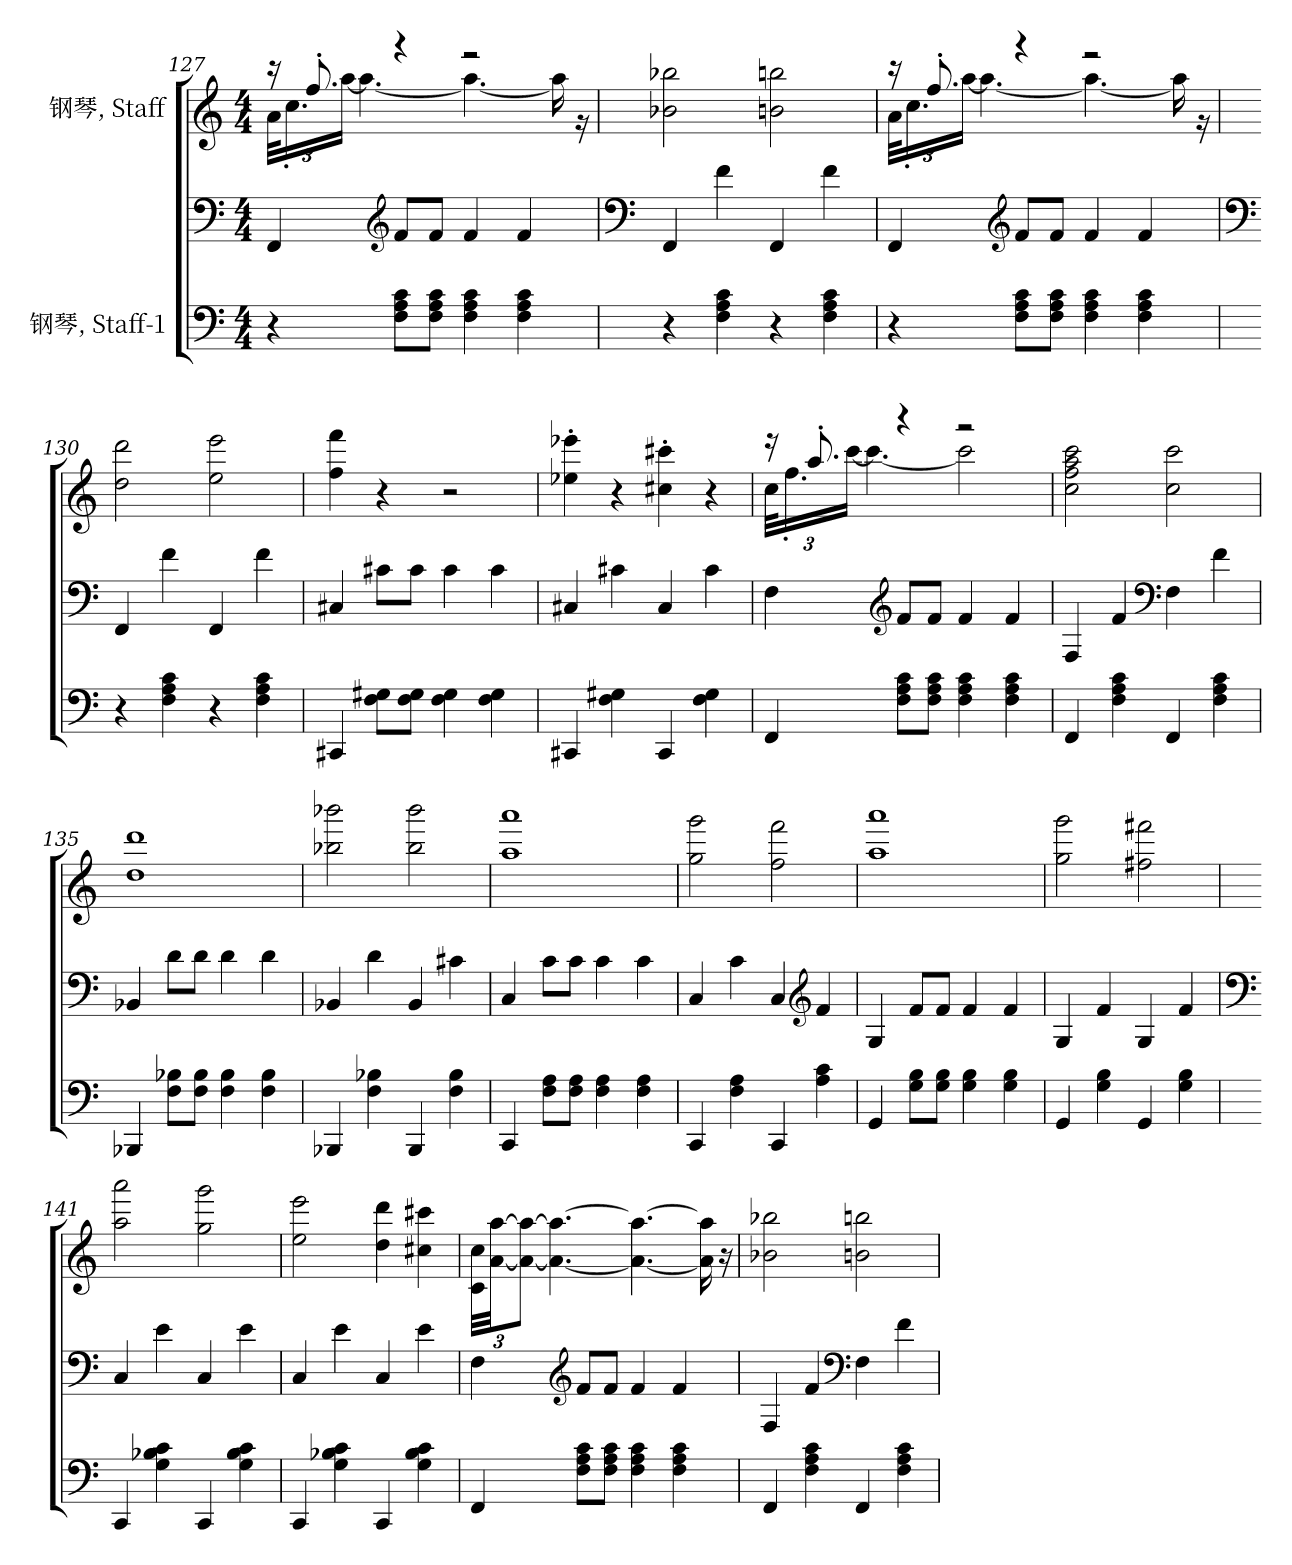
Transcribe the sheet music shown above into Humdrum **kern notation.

**kern	**kern	**kern
*part2	*part2	*part1
*staff3	*staff2	*staff1
*I"钢琴, Staff-1	*	*I"钢琴, Staff
!!LO:LB:g=z
*clefF4	*clefF4	*clefG2
*k[]	*k[]	*k[]
*M4/4	*M4/4	*M4/4
*MM200	*MM200	*MM200
=127	=127	=127
*	*	*^
*	*	*	*Xbrackettup
4r	4FF/	16r	48a\KLL
.	.	.	24.cc'\
.	.	8.ff'/	.
.	.	.	[24aa\JJ
.	.	.	4.aa\_
*	*clefG2	*	*
8F\ 8A\ 8c\L	8f/L	4r	.
8F\ 8A\ 8c\J	8f/J	.	.
4F\ 4A\ 4c\	4f/	2r	4.aa\_
4F\ 4A\ 4c\	4f/	.	.
.	.	.	16aa\]
.	.	.	16r
*	*	*v	*v
=128	=128	=128
*	*clefF4	*
4r	4FF/	2b-X\ 2bb-X\
4F\ 4A\ 4c\	4f\	.
4r	4FF/	2bn\ 2bbn\
4F\ 4A\ 4c\	4f\	.
=129	=129	=129
*	*	*^
4r	4FF/	16r	48a\KLL
.	.	.	24.cc'\
.	.	8.ff'/	.
.	.	.	[24aa\JJ
.	.	.	4.aa\_
*	*clefG2	*	*
8F\ 8A\ 8c\L	8f/L	4r	.
8F\ 8A\ 8c\J	8f/J	.	.
4F\ 4A\ 4c\	4f/	2r	4.aa\_
4F\ 4A\ 4c\	4f/	.	.
.	.	.	16aa\]
.	.	.	16r
*	*	*v	*v
!!LO:PB:g=z
=130	=130	=130
*	*clefF4	*
4r	4FF/	2dd\ 2ddd\
4F\ 4A\ 4c\	4f\	.
4r	4FF/	2ee\ 2eee\
4F\ 4A\ 4c\	4f\	.
=131	=131	=131
4CC#X/	4C#X/	4ff\ 4fff\
8F\ 8G#X\L	8c#X\L	4r
8F\ 8G#\J	8c#\J	.
4F\ 4G#\	4c#\	2r
4F\ 4G#\	4c#\	.
=132	=132	=132
4CC#X/	4C#X/	4ee-X\' 4eee-X\'
4F\ 4G#X\	4c#X\	4r
4CC#/	4C#/	4cc#X\' 4ccc#X\'
4F\ 4G#\	4c#\	4r
=133	=133	=133
*	*	*^
4FF/	4F\	16r	48cc\KLL
.	.	.	24.ff'\
.	.	8.aa'/	.
.	.	.	[24ccc\JJ
.	.	.	4.ccc\_
*	*clefG2	*	*
8F\ 8A\ 8c\L	8f/L	4r	.
8F\ 8A\ 8c\J	8f/J	.	.
4F\ 4A\ 4c\	4f/	2r	2ccc\]
4F\ 4A\ 4c\	4f/	.	.
*	*	*v	*v
=134	=134	=134
4FF/	4F/	2cc\ 2ff\ 2aa\ 2ccc\
4F\ 4A\ 4c\	4f/	.
*	*clefF4	*
4FF/	4F\	2cc\ 2ccc\
4F\ 4A\ 4c\	4f\	.
!!LO:LB:g=z
=135	=135	=135
4BBB-X/	4BB-X/	1dd 1ddd
8F\ 8B-X\L	8d\L	.
8F\ 8B-\J	8d\J	.
4F\ 4B-\	4d\	.
4F\ 4B-\	4d\	.
=136	=136	=136
4BBB-X/	4BB-X/	2bb-X\ 2bbb-X\
4F\ 4B-X\	4d\	.
4BBB-/	4BB-/	2bb-\ 2bbb-\
4F\ 4B-\	4c#X\	.
=137	=137	=137
4CC/	4C/	1aa 1aaa
8F\ 8A\L	8c\L	.
8F\ 8A\J	8c\J	.
4F\ 4A\	4c\	.
4F\ 4A\	4c\	.
=138	=138	=138
4CC/	4C/	2gg\ 2ggg\
4F\ 4A\	4c\	.
4CC/	4C/	2ff\ 2fff\
*	*clefG2	*
4A\ 4c\	4f/	.
=139	=139	=139
4GG/	4G/	1aa 1aaa
8G\ 8B\L	8f/L	.
8G\ 8B\J	8f/J	.
4G\ 4B\	4f/	.
4G\ 4B\	4f/	.
=140	=140	=140
4GG/	4G/	2gg\ 2ggg\
4G\ 4B\	4f/	.
4GG/	4G/	2ff#X\ 2fff#X\
4G\ 4B\	4f/	.
!!LO:LB:g=z
=141	=141	=141
*	*clefF4	*
4CC/	4C/	2aa\ 2aaa\
4G\ 4B-X\ 4c\	4e\	.
4CC/	4C/	2gg\ 2ggg\
4G\ 4B-\ 4c\	4e\	.
=142	=142	=142
4CC/	4C/	2ee\ 2eee\
4G\ 4B-X\ 4c\	4e\	.
4CC/	4C/	4dd\ 4ddd\
4G\ 4B-\ 4c\	4e\	4cc#X\ 4ccc#X\
=143	=143	=143
*	*	*MM217
4FF/	4F\	48c\ 48cc\LLL
.	.	[48a\ [48aa\JJ
.	.	12a\_ 12aa\_J
.	.	4.a\_ 4.aa\_
*	*clefG2	*
8F\ 8A\ 8c\L	8f/L	.
8F\ 8A\ 8c\J	8f/J	.
4F\ 4A\ 4c\	4f/	4.a\_ 4.aa\_
4F\ 4A\ 4c\	4f/	.
.	.	16a\] 16aa\]
.	.	16r
=144	=144	=144
4FF/	4F/	2b-X\ 2bb-X\
4F\ 4A\ 4c\	4f/	.
*	*clefF4	*
4FF/	4F\	2bn\ 2bbn\
4F\ 4A\ 4c\	4f\	.
=	=	=
*-	*-	*-
